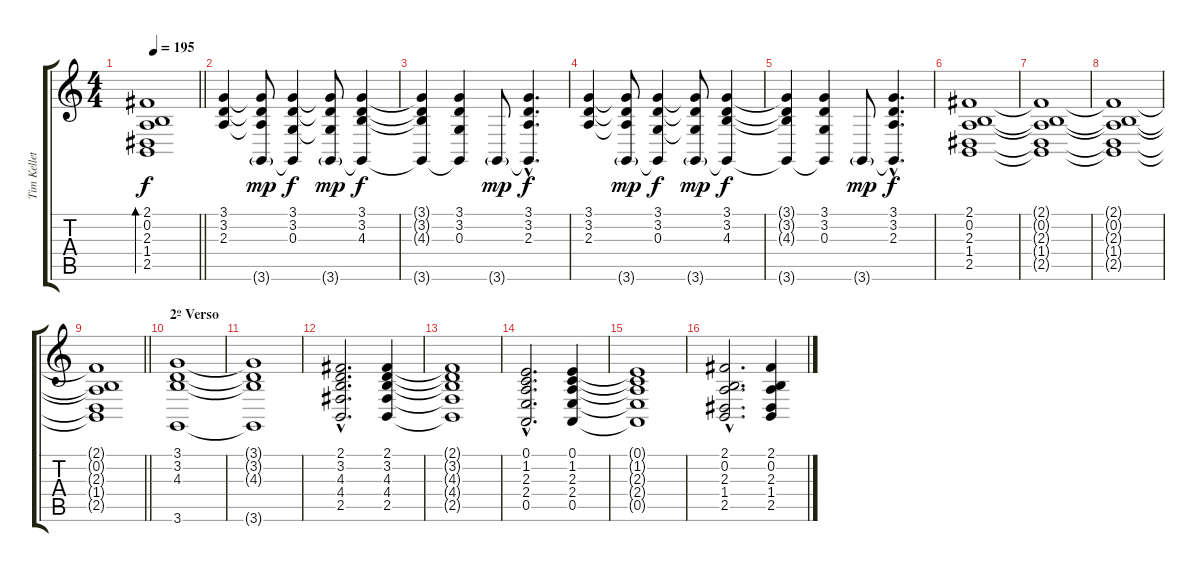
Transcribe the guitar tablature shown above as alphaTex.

\track ("Tim Kellett (Keyboards)" "Tim Kellet") {instrument brightacousticpiano}
\staff {score tabs}
\tuning (E4 B3 G3 D3 A2 E2) {hide}
\ts (4 4)
\tempo 195
\clef g2
\barLineRight lightlight
\ks c
(2.1 0.2 2.3 1.4 2.5).1{bd 60 dy f} |
(3.1 3.2 2.3).4 (3.1{t} 3.2{t} 2.3{t} 3.6{g}).8{dy mp} (3.1 3.2 0.3 3.6{t}).4{dy f} (3.1{t} 3.2{t} 0.3{t} 3.6{g}).8{dy mp} (3.1 3.2 4.3 3.6{t}).4{dy f} |
(3.1{t} 3.2{t} 4.3{t} 3.6{t}).4 (3.1 3.2 0.3 3.6{t}).4 3.6{g}.8{dy mp} (3.1{hac} 3.2{hac} 2.3{hac} 3.6{hac t}).4{d dy f} |
(3.1 3.2 2.3).4 (3.1{t} 3.2{t} 2.3{t} 3.6{g}).8{dy mp} (3.1 3.2 0.3 3.6{t}).4{dy f} (3.1{t} 3.2{t} 0.3{t} 3.6{g}).8{dy mp} (3.1 3.2 4.3 3.6{t}).4{dy f} |
(3.1{t} 3.2{t} 4.3{t} 3.6{t}).4 (3.1 3.2 0.3 3.6{t}).4 3.6{g}.8{dy mp} (3.1{hac} 3.2{hac} 2.3{hac} 3.6{hac t}).4{d dy f} |
(2.1 0.2 2.3 1.4 2.5).1 |
(2.1{t} 0.2{t} 2.3{t} 1.4{t} 2.5{t}).1 |
(2.1{t} 0.2{t} 2.3{t} 1.4{t} 2.5{t}).1 |
\barLineRight lightlight
(2.1{t} 0.2{t} 2.3{t} 1.4{t} 2.5{t}).1 |
\section ("" "2º Verso")
(3.1 3.2 4.3 3.6).1 |
(3.1{t} 3.2{t} 4.3{t} 3.6{t}).1 |
(2.1{hac} 3.2{hac} 4.3{hac} 4.4{hac} 2.5{hac}).2{d} (2.1 3.2 4.3 4.4 2.5).4 |
(2.1{t} 3.2{t} 4.3{t} 4.4{t} 2.5{t}).1 |
(0.1{hac} 1.2{hac} 2.3{hac} 2.4{hac} 0.5{hac}).2{d} (0.1 1.2 2.3 2.4 0.5).4 |
(0.1{t} 1.2{t} 2.3{t} 2.4{t} 0.5{t}).1 |
(2.1{hac} 0.2{hac} 2.3{hac} 1.4{hac} 2.5{hac}).2{d} (2.1 0.2 2.3 1.4 2.5).4
